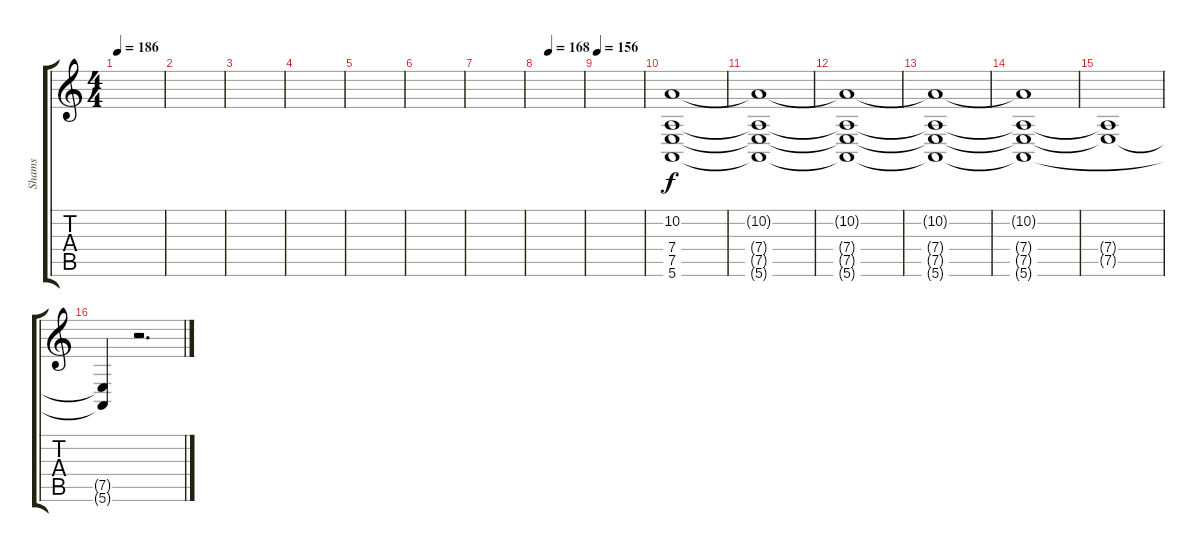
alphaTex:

\track ("Shams" "Shams") {instrument stringensemble1}
\staff {score tabs}
\tuning (E4 B3 G3 D3 A2 E2) {hide}
\ts (4 4)
\tempo 186
\clef g2
\ks c
|
|
|
|
|
|
|
\tempo (168 0.25)
|
\tempo 156
|
(10.2 7.4 7.5 5.6).1 |
(10.2{t} 7.4{t} 7.5{t} 5.6{t}).1 |
(10.2{t} 7.4{t} 7.5{t} 5.6{t}).1 |
(10.2{t} 7.4{t} 7.5{t} 5.6{t}).1 |
(10.2{t} 7.4{t} 7.5{t} 5.6{t}).1 |
(7.4{t} 7.5{t}).1 |
(7.5{t} 5.6{t}).4 r.2{d}
